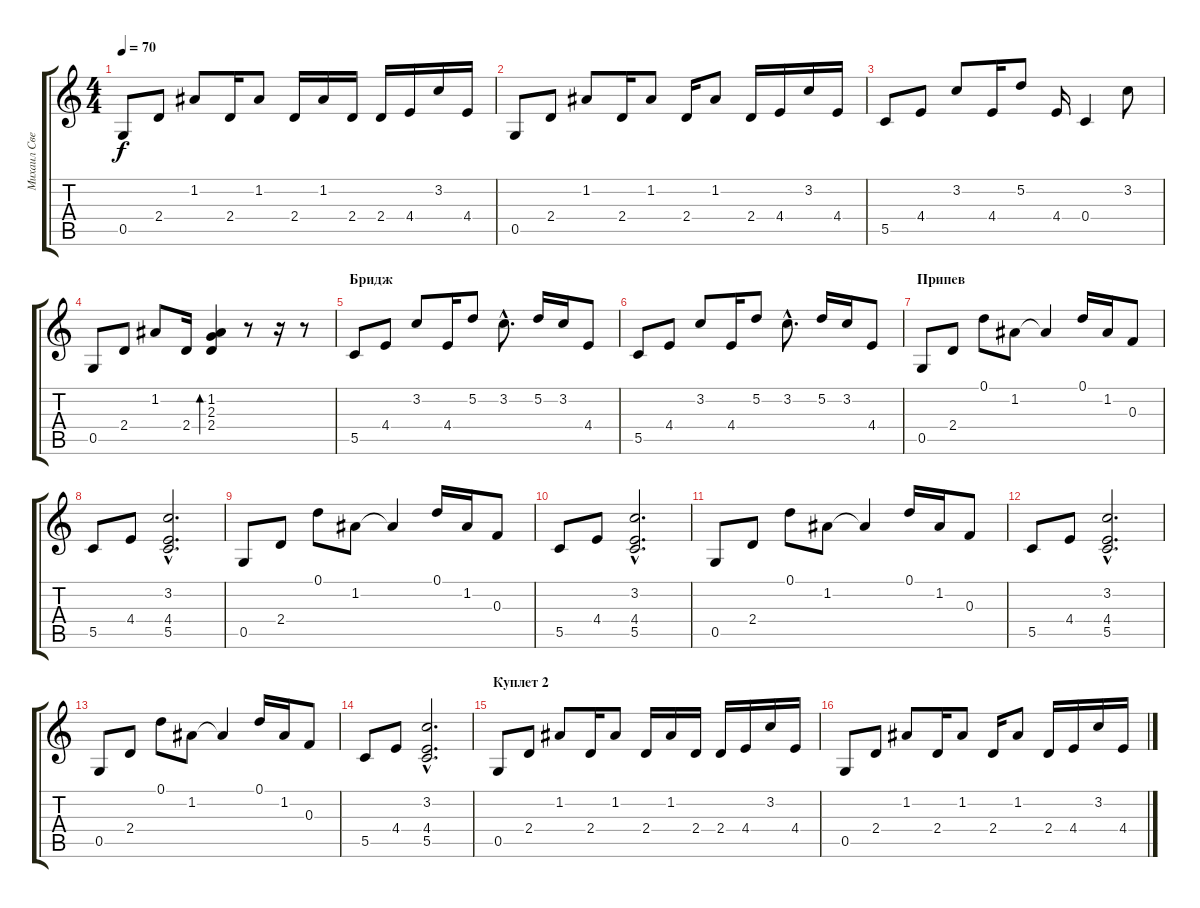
\track ("Михаил Светлов" "Михаил Све") {instrument electricguitarclean}
\staff {score tabs}
\tuning (D4 A3 F3 C3 G2 D2) {hide}
\ts (4 4)
\tempo 70
\clef g2
\ks c
0.5.8{dy f} 2.4.8 1.2.8 2.4.16 1.2.8 2.4.16 1.2.16 2.4.16 2.4.16 4.4.16 3.2.16 4.4.16 |
0.5.8 2.4.8 1.2.8 2.4.16 1.2.8 2.4.16 1.2.8 2.4.16 4.4.16 3.2.16 4.4.16 |
5.5.8 4.4.8 3.2.8 4.4.16 5.2.8 4.4.16 0.4.4 3.2.8 |
0.5.8 2.4.8 1.2.8 2.4.16 (1.2 2.3 2.4).4{bd 60} r.8 r.16 r.8 |
\section ("" "Бридж")
5.5.8 4.4.8 3.2.8 4.4.16 5.2.8 3.2{hac}.8{d} 5.2.16 3.2.16 4.4.8 |
5.5.8 4.4.8 3.2.8 4.4.16 5.2.8 3.2{hac}.8{d} 5.2.16 3.2.16 4.4.8 |
\section ("" "Припев")
0.5.8 2.4.8 0.1.8 1.2.8 1.2{t}.4 0.1.16 1.2.16 0.3.8 |
5.5.8 4.4.8 (3.2{hac} 4.4{hac} 5.5{hac}).2{d} |
0.5.8 2.4.8 0.1.8 1.2.8 1.2{t}.4 0.1.16 1.2.16 0.3.8 |
5.5.8 4.4.8 (3.2{hac} 4.4{hac} 5.5{hac}).2{d} |
0.5.8 2.4.8 0.1.8 1.2.8 1.2{t}.4 0.1.16 1.2.16 0.3.8 |
5.5.8 4.4.8 (3.2{hac} 4.4{hac} 5.5{hac}).2{d} |
0.5.8 2.4.8 0.1.8 1.2.8 1.2{t}.4 0.1.16 1.2.16 0.3.8 |
5.5.8 4.4.8 (3.2{hac} 4.4{hac} 5.5{hac}).2{d} |
\section ("" "Куплет 2")
0.5.8 2.4.8 1.2.8 2.4.16 1.2.8 2.4.16 1.2.16 2.4.16 2.4.16 4.4.16 3.2.16 4.4.16 |
0.5.8 2.4.8 1.2.8 2.4.16 1.2.8 2.4.16 1.2.8 2.4.16 4.4.16 3.2.16 4.4.16
